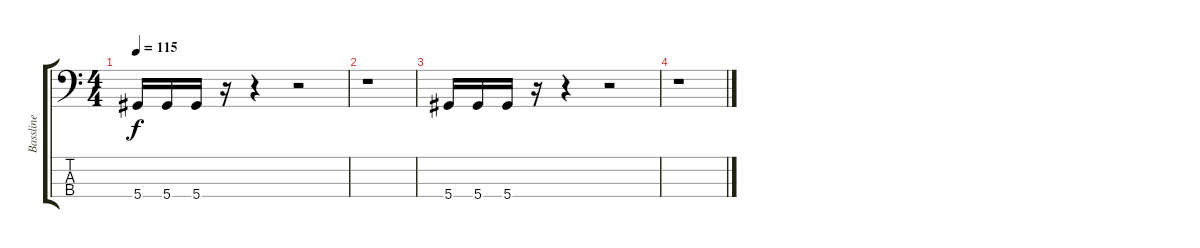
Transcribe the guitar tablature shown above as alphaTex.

\track ("Bassline" "Bassline") {instrument electricbassfinger}
\staff {score tabs}
\tuning (Gb2 Db2 Ab1 Eb1) {hide}
\ts (4 4)
\tempo 115
\clef f4
\ks c
5.4.16{dy f} 5.4.16 5.4.16 r.16 r.4 r.2 |
r.1 |
5.4.16 5.4.16 5.4.16 r.16 r.4 r.2 |
r.1
